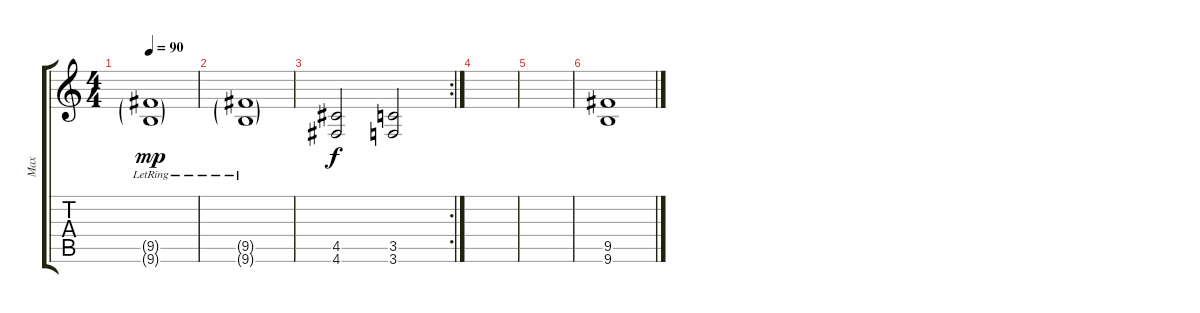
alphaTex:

\track ("Max" "Max") {instrument overdrivenguitar}
\staff {score tabs}
\tuning (E4 B3 G3 D3 A2 D2) {hide}
\ts (4 4)
\tempo 90
\clef g2
\ks c
(9.5{g lr} 9.6{g lr}).1{dy mp} |
(9.5{g lr} 9.6{g lr}).1 |
\rc 2
(4.5 4.6).2{dy f} (3.5 3.6).2 |
|
|
(9.5 9.6).1
